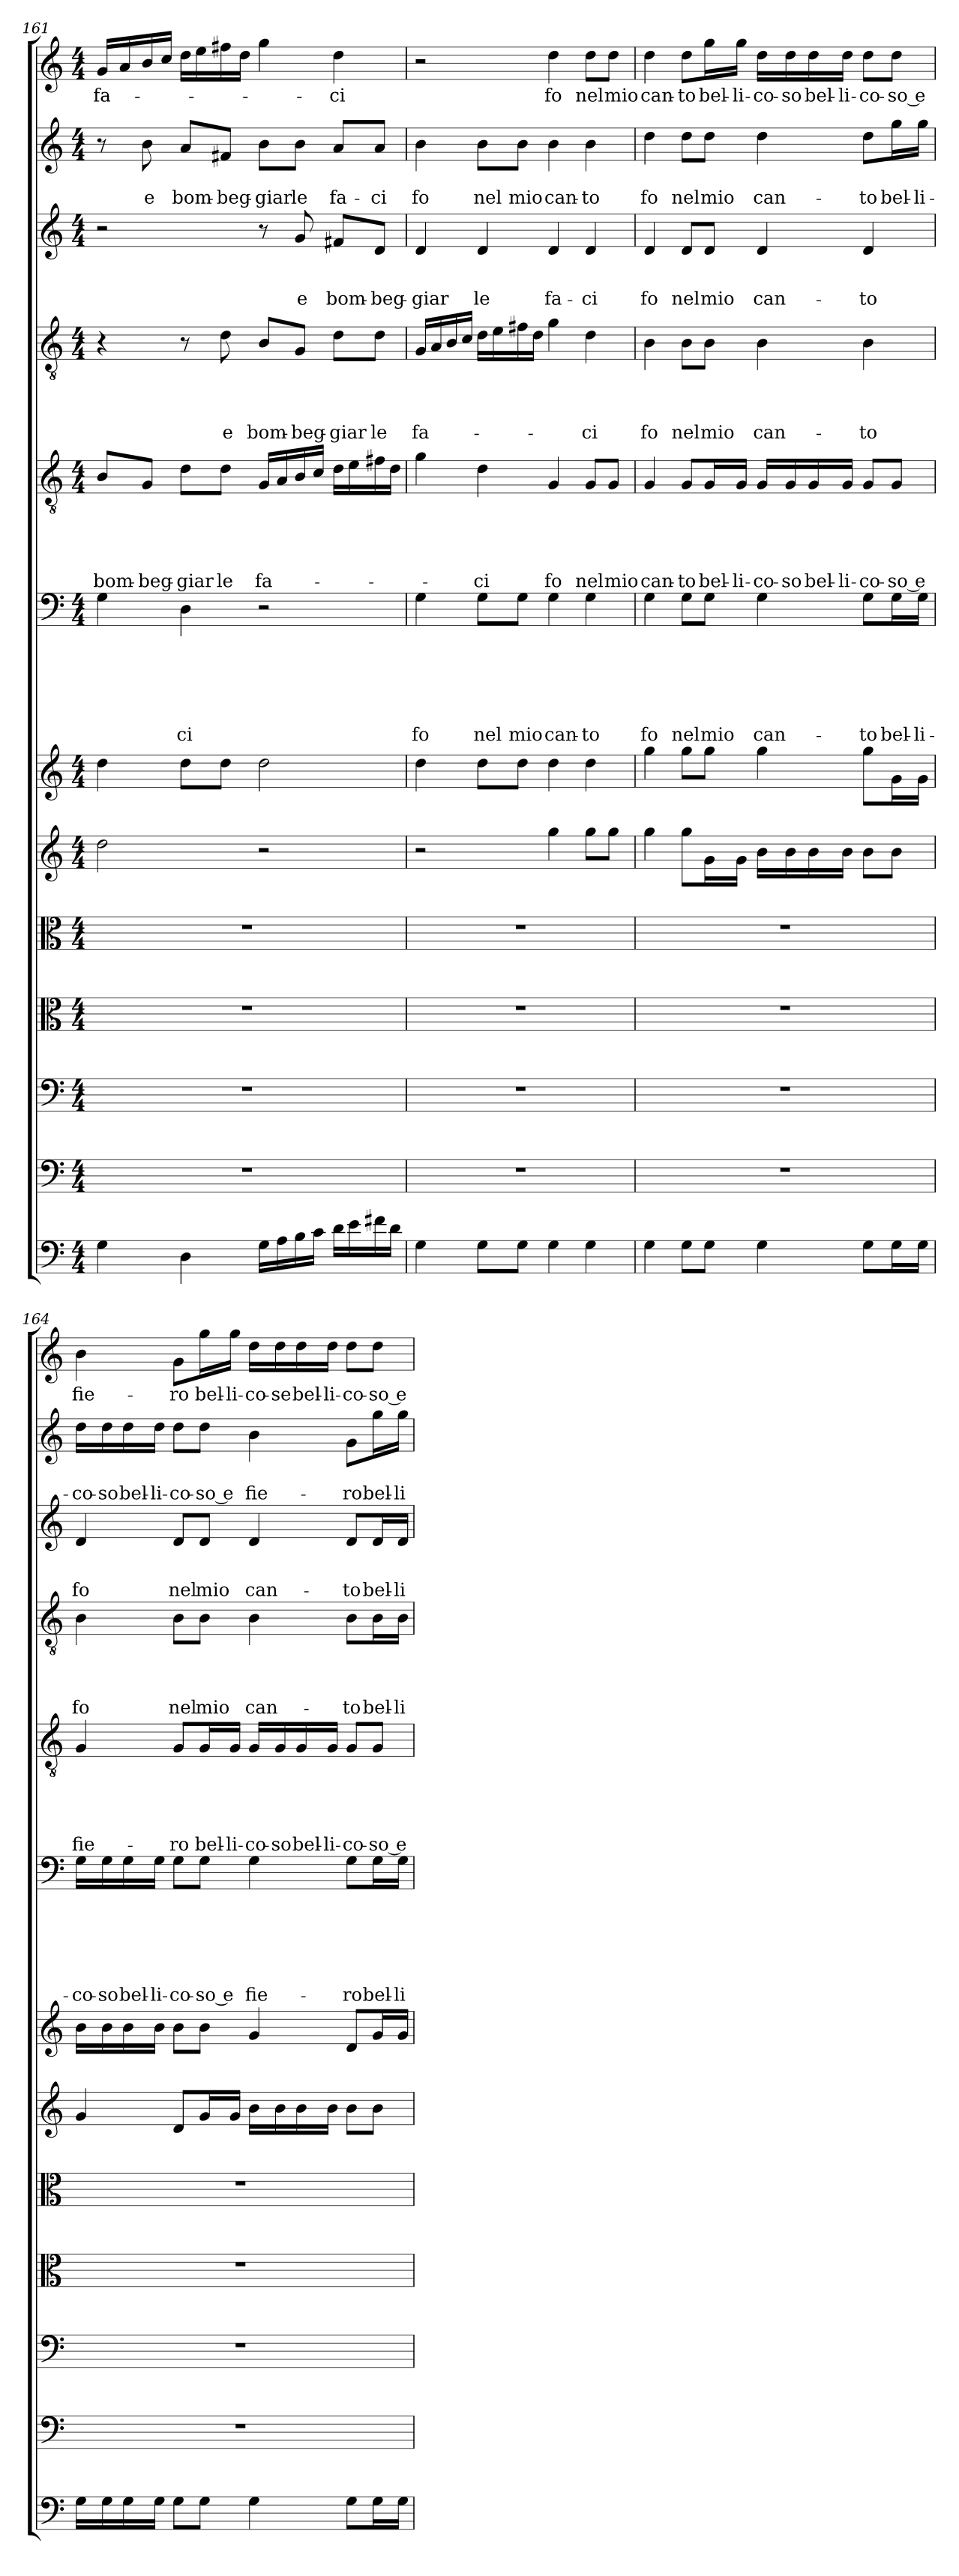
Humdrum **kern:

**kern	**kern	**kern	**kern	**kern	**kern	**kern	**kern	**text	**text	**text	**text	**text	**text	**kern	**text	**text	**text	**text	**text	**kern	**text	**text	**text	**text	**kern	**text	**text	**text	**kern	**text	**text	**kern	**text
*part13	*part12	*part11	*part10	*part9	*part8	*part7	*part6	*part6	*part6	*part6	*part6	*part6	*part6	*part5	*part5	*part5	*part5	*part5	*part5	*part4	*part4	*part4	*part4	*part4	*part3	*part3	*part3	*part3	*part2	*part2	*part2	*part1	*part1
*staff13	*staff12	*staff11	*staff10	*staff9	*staff8	*staff7	*staff6	*staff6	*staff6	*staff6	*staff6	*staff6	*staff6	*staff5	*staff5	*staff5	*staff5	*staff5	*staff5	*staff4	*staff4	*staff4	*staff4	*staff4	*staff3	*staff3	*staff3	*staff3	*staff2	*staff2	*staff2	*staff1	*staff1
!!LO:PB:g=z
*clefF4	*clefF4	*clefF4	*clefC3	*clefC3	*clefG2	*clefG2	*clefF4	*	*	*	*	*	*	*clefGv2	*	*	*	*	*	*clefGv2	*	*	*	*	*clefG2	*	*	*	*clefG2	*	*	*clefG2	*
*k[]	*k[]	*k[]	*k[]	*k[]	*k[]	*k[]	*k[]	*	*	*	*	*	*	*k[]	*	*	*	*	*	*k[]	*	*	*	*	*k[]	*	*	*	*k[]	*	*	*k[]	*
*C:	*C:	*C:	*C:	*C:	*C:	*C:	*C:	*	*	*	*	*	*	*C:	*	*	*	*	*	*C:	*	*	*	*	*C:	*	*	*	*C:	*	*	*C:	*
*M4/4	*M4/4	*M4/4	*M4/4	*M4/4	*M4/4	*M4/4	*M4/4	*	*	*	*	*	*	*M4/4	*	*	*	*	*	*M4/4	*	*	*	*	*M4/4	*	*	*	*M4/4	*	*	*M4/4	*
=161	=161	=161	=161	=161	=161	=161	=161	=161	=161	=161	=161	=161	=161	=161	=161	=161	=161	=161	=161	=161	=161	=161	=161	=161	=161	=161	=161	=161	=161	=161	=161	=161	=161
!	!	!	!	!	!	!	!	!	!	!	!	!	!	!	!	!	!	!	!LO:LY:b	!	!	!	!	!	!	!	!	!	!	!	!	!	!LO:LY:b
4G\	1r	1r	1r	1r	2dd\	4dd\	4G\	.	.	.	.	.	.	8B/L	.	.	.	.	bom-	4r	.	.	.	.	2r	.	.	.	8r	.	.	16g/LL	fa-
.	.	.	.	.	.	.	.	.	.	.	.	.	.	.	.	.	.	.	.	.	.	.	.	.	.	.	.	.	.	.	.	16a/	.
!	!	!	!	!	!	!	!	!	!	!	!	!	!	!	!	!	!	!	!LO:LY:b	!	!	!	!	!	!	!	!	!	!	!	!LO:LY:b	!	!
.	.	.	.	.	.	.	.	.	.	.	.	.	.	8G/J	.	.	.	.	-beg-	.	.	.	.	.	.	.	.	.	8b\	.	e	16b/	.
.	.	.	.	.	.	.	.	.	.	.	.	.	.	.	.	.	.	.	.	.	.	.	.	.	.	.	.	.	.	.	.	16cc/JJ	.
!	!	!	!	!	!	!	!	!	!	!	!	!	!LO:LY:b	!	!	!	!	!	!LO:LY:b	!	!	!	!	!	!	!	!	!	!	!	!LO:LY:b	!	!
4D\	.	.	.	.	.	8dd\L	4D\	.	.	.	.	.	-ci	8d\L	.	.	.	.	-giar	8r	.	.	.	.	.	.	.	.	8a/L	.	bom-	16dd\LL	.
.	.	.	.	.	.	.	.	.	.	.	.	.	.	.	.	.	.	.	.	.	.	.	.	.	.	.	.	.	.	.	.	16ee\	.
!	!	!	!	!	!	!	!	!	!	!	!	!	!	!	!	!	!	!	!LO:LY:b	!	!	!	!	!LO:LY:b	!	!	!	!	!	!	!LO:LY:b	!	!
.	.	.	.	.	.	8dd\J	.	.	.	.	.	.	.	8d\J	.	.	.	.	le	8d\	.	.	.	e	.	.	.	.	8f#X/J	.	-beg-	16ff#X\	.
.	.	.	.	.	.	.	.	.	.	.	.	.	.	.	.	.	.	.	.	.	.	.	.	.	.	.	.	.	.	.	.	16dd\JJ	.
!	!	!	!	!	!	!	!	!	!	!	!	!	!	!	!	!	!	!	!LO:LY:b	!	!	!	!	!LO:LY:b	!	!	!	!	!	!	!LO:LY:b	!	!
16G\LL	.	.	.	.	2r	2dd\	2r	.	.	.	.	.	.	16G/LL	.	.	.	.	fa-	8B/L	.	.	.	bom-	8r	.	.	.	8b\L	.	-giar	4gg\	.
16A\	.	.	.	.	.	.	.	.	.	.	.	.	.	16A/	.	.	.	.	.	.	.	.	.	.	.	.	.	.	.	.	.	.	.
!	!	!	!	!	!	!	!	!	!	!	!	!	!	!	!	!	!	!	!	!	!	!	!	!LO:LY:b	!	!	!	!LO:LY:b	!	!	!LO:LY:b	!	!
16B\	.	.	.	.	.	.	.	.	.	.	.	.	.	16B/	.	.	.	.	.	8G/J	.	.	.	-beg-	8g/	.	.	e	8b\J	.	le	.	.
16c\JJ	.	.	.	.	.	.	.	.	.	.	.	.	.	16c/JJ	.	.	.	.	.	.	.	.	.	.	.	.	.	.	.	.	.	.	.
!	!	!	!	!	!	!	!	!	!	!	!	!	!	!	!	!	!	!	!	!	!	!	!	!LO:LY:b	!	!	!	!LO:LY:b	!	!	!LO:LY:b	!	!LO:LY:b
16d\LL	.	.	.	.	.	.	.	.	.	.	.	.	.	16d\LL	.	.	.	.	.	8d\L	.	.	.	-giar	8f#X/L	.	.	bom-	8a/L	.	fa-	4dd\	-ci
16e\	.	.	.	.	.	.	.	.	.	.	.	.	.	16e\	.	.	.	.	.	.	.	.	.	.	.	.	.	.	.	.	.	.	.
!	!	!	!	!	!	!	!	!	!	!	!	!	!	!	!	!	!	!	!	!	!	!	!	!LO:LY:b	!	!	!	!LO:LY:b	!	!	!LO:LY:b	!	!
16f#X\	.	.	.	.	.	.	.	.	.	.	.	.	.	16f#X\	.	.	.	.	.	8d\J	.	.	.	le	8d/J	.	.	-beg-	8a/J	.	-ci	.	.
16d\JJ	.	.	.	.	.	.	.	.	.	.	.	.	.	16d\JJ	.	.	.	.	.	.	.	.	.	.	.	.	.	.	.	.	.	.	.
=162	=162	=162	=162	=162	=162	=162	=162	=162	=162	=162	=162	=162	=162	=162	=162	=162	=162	=162	=162	=162	=162	=162	=162	=162	=162	=162	=162	=162	=162	=162	=162	=162	=162
!	!	!	!	!	!	!	!	!	!	!	!	!	!LO:LY:b	!	!	!	!	!	!	!	!	!	!	!LO:LY:b	!	!	!	!LO:LY:b	!	!	!LO:LY:b	!	!
4G\	1r	1r	1r	1r	2r	4dd\	4G\	.	.	.	.	.	fo	4g\	.	.	.	.	.	16G/LL	.	.	.	fa-	4d/	.	.	-giar	4b\	.	fo	2r	.
.	.	.	.	.	.	.	.	.	.	.	.	.	.	.	.	.	.	.	.	16A/	.	.	.	.	.	.	.	.	.	.	.	.	.
.	.	.	.	.	.	.	.	.	.	.	.	.	.	.	.	.	.	.	.	16B/	.	.	.	.	.	.	.	.	.	.	.	.	.
.	.	.	.	.	.	.	.	.	.	.	.	.	.	.	.	.	.	.	.	16c/JJ	.	.	.	.	.	.	.	.	.	.	.	.	.
!	!	!	!	!	!	!	!	!	!	!	!	!	!LO:LY:b	!	!	!	!	!	!LO:LY:b	!	!	!	!	!	!	!	!	!LO:LY:b	!	!	!LO:LY:b	!	!
8G\L	.	.	.	.	.	8dd\L	8G\L	.	.	.	.	.	nel	4d\	.	.	.	.	-ci	16d\LL	.	.	.	.	4d/	.	.	le	8b\L	.	nel	.	.
.	.	.	.	.	.	.	.	.	.	.	.	.	.	.	.	.	.	.	.	16e\	.	.	.	.	.	.	.	.	.	.	.	.	.
!	!	!	!	!	!	!	!	!	!	!	!	!	!LO:LY:b	!	!	!	!	!	!	!	!	!	!	!	!	!	!	!	!	!	!LO:LY:b	!	!
8G\J	.	.	.	.	.	8dd\J	8G\J	.	.	.	.	.	mio	.	.	.	.	.	.	16f#X\	.	.	.	.	.	.	.	.	8b\J	.	mio	.	.
.	.	.	.	.	.	.	.	.	.	.	.	.	.	.	.	.	.	.	.	16d\JJ	.	.	.	.	.	.	.	.	.	.	.	.	.
!	!	!	!	!	!	!	!	!	!	!	!	!	!LO:LY:b	!	!	!	!	!	!LO:LY:b	!	!	!	!	!	!	!	!	!LO:LY:b	!	!	!LO:LY:b	!	!LO:LY:b
4G\	.	.	.	.	4gg\	4dd\	4G\	.	.	.	.	.	can-	4G/	.	.	.	.	fo	4g\	.	.	.	.	4d/	.	.	fa-	4b\	.	can-	4dd\	fo
!	!	!	!	!	!	!	!	!	!	!	!	!	!LO:LY:b	!	!	!	!	!	!LO:LY:b	!	!	!	!	!LO:LY:b	!	!	!	!LO:LY:b	!	!	!LO:LY:b	!	!LO:LY:b
4G\	.	.	.	.	8gg\L	4dd\	4G\	.	.	.	.	.	-to	8G/L	.	.	.	.	nel	4d\	.	.	.	-ci	4d/	.	.	-ci	4b\	.	-to	8dd\L	nel
!	!	!	!	!	!	!	!	!	!	!	!	!	!	!	!	!	!	!	!LO:LY:b	!	!	!	!	!	!	!	!	!	!	!	!	!	!LO:LY:b
.	.	.	.	.	8gg\J	.	.	.	.	.	.	.	.	8G/J	.	.	.	.	mio	.	.	.	.	.	.	.	.	.	.	.	.	8dd\J	mio
!!LO:PB:g=z
=163	=163	=163	=163	=163	=163	=163	=163	=163	=163	=163	=163	=163	=163	=163	=163	=163	=163	=163	=163	=163	=163	=163	=163	=163	=163	=163	=163	=163	=163	=163	=163	=163	=163
!	!	!	!	!	!	!	!	!	!	!	!	!	!LO:LY:b	!	!	!	!	!	!LO:LY:b	!	!	!	!	!LO:LY:b	!	!	!	!LO:LY:b	!	!	!LO:LY:b	!	!LO:LY:b
4G\	1r	1r	1r	1r	4gg\	4gg\	4G\	.	.	.	.	.	fo	4G/	.	.	.	.	can-	4B\	.	.	.	fo	4d/	.	.	fo	4dd\	.	fo	4dd\	can-
!	!	!	!	!	!	!	!	!	!	!	!	!	!LO:LY:b	!	!	!	!	!	!LO:LY:b	!	!	!	!	!LO:LY:b	!	!	!	!LO:LY:b	!	!	!LO:LY:b	!	!LO:LY:b
8G\L	.	.	.	.	8gg\L	8gg\L	8G\L	.	.	.	.	.	nel	8G/L	.	.	.	.	-to	8B\L	.	.	.	nel	8d/L	.	.	nel	8dd\L	.	nel	8dd\L	-to
!	!	!	!	!	!	!	!	!	!	!	!	!	!LO:LY:b	!	!	!	!	!	!LO:LY:b	!	!	!	!	!LO:LY:b	!	!	!	!LO:LY:b	!	!	!LO:LY:b	!	!LO:LY:b
8G\J	.	.	.	.	16g\L	8gg\J	8G\J	.	.	.	.	.	mio	16G/L	.	.	.	.	bel-	8B\J	.	.	.	mio	8d/J	.	.	mio	8dd\J	.	mio	16gg\L	bel-
!	!	!	!	!	!	!	!	!	!	!	!	!	!	!	!	!	!	!	!LO:LY:b	!	!	!	!	!	!	!	!	!	!	!	!	!	!LO:LY:b
.	.	.	.	.	16g\JJ	.	.	.	.	.	.	.	.	16G/JJ	.	.	.	.	-li-	.	.	.	.	.	.	.	.	.	.	.	.	16gg\JJ	-li-
!	!	!	!	!	!	!	!	!	!	!	!	!	!LO:LY:b	!	!	!	!	!	!LO:LY:b	!	!	!	!	!LO:LY:b	!	!	!	!LO:LY:b	!	!	!LO:LY:b	!	!LO:LY:b
4G\	.	.	.	.	16b\LL	4gg\	4G\	.	.	.	.	.	can-	16G/LL	.	.	.	.	-co-	4B\	.	.	.	can-	4d/	.	.	can-	4dd\	.	can-	16dd\LL	-co-
!	!	!	!	!	!	!	!	!	!	!	!	!	!	!	!	!	!	!	!LO:LY:b	!	!	!	!	!	!	!	!	!	!	!	!	!	!LO:LY:b
.	.	.	.	.	16b\	.	.	.	.	.	.	.	.	16G/	.	.	.	.	-so	.	.	.	.	.	.	.	.	.	.	.	.	16dd\	-so
!	!	!	!	!	!	!	!	!	!	!	!	!	!	!	!	!	!	!	!LO:LY:b	!	!	!	!	!	!	!	!	!	!	!	!	!	!LO:LY:b
.	.	.	.	.	16b\	.	.	.	.	.	.	.	.	16G/	.	.	.	.	bel-	.	.	.	.	.	.	.	.	.	.	.	.	16dd\	bel-
!	!	!	!	!	!	!	!	!	!	!	!	!	!	!	!	!	!	!	!LO:LY:b	!	!	!	!	!	!	!	!	!	!	!	!	!	!LO:LY:b
.	.	.	.	.	16b\JJ	.	.	.	.	.	.	.	.	16G/JJ	.	.	.	.	-li-	.	.	.	.	.	.	.	.	.	.	.	.	16dd\JJ	-li-
!	!	!	!	!	!	!	!	!	!	!	!	!	!LO:LY:b	!	!	!	!	!	!LO:LY:b	!	!	!	!	!LO:LY:b	!	!	!	!LO:LY:b	!	!	!LO:LY:b	!	!LO:LY:b
8G\L	.	.	.	.	8b\L	8gg\L	8G\L	.	.	.	.	.	-to	8G/L	.	.	.	.	-co-	4B\	.	.	.	-to	4d/	.	.	-to	8dd\L	.	-to	8dd\L	-co-
!	!	!	!	!	!	!	!	!	!	!	!	!	!LO:LY:b	!	!	!	!	!	!LO:LY:b	!	!	!	!	!	!	!	!	!	!	!	!LO:LY:b	!	!LO:LY:b
16G\L	.	.	.	.	8b\J	16g\L	16G\L	.	.	.	.	.	bel-	8G/J	.	.	.	.	-so e	.	.	.	.	.	.	.	.	.	16gg\L	.	bel-	8dd\J	-so e
!	!	!	!	!	!	!	!	!	!	!	!	!	!LO:LY:b	!	!	!	!	!	!	!	!	!	!	!	!	!	!	!	!	!	!LO:LY:b	!	!
16G\JJ	.	.	.	.	.	16g\JJ	16G\JJ	.	.	.	.	.	-li-	.	.	.	.	.	.	.	.	.	.	.	.	.	.	.	16gg\JJ	.	-li-	.	.
=164	=164	=164	=164	=164	=164	=164	=164	=164	=164	=164	=164	=164	=164	=164	=164	=164	=164	=164	=164	=164	=164	=164	=164	=164	=164	=164	=164	=164	=164	=164	=164	=164	=164
!	!	!	!	!	!	!	!	!	!	!	!	!	!LO:LY:b	!	!	!	!	!	!LO:LY:b	!	!	!	!	!LO:LY:b	!	!	!	!LO:LY:b	!	!	!LO:LY:b	!	!LO:LY:b
16G\LL	1r	1r	1r	1r	4g/	16b\LL	16G\LL	.	.	.	.	.	-co-	4G/	.	.	.	.	fie-	4B\	.	.	.	fo	4d/	.	.	fo	16dd\LL	.	-co-	4b\	fie-
!	!	!	!	!	!	!	!	!	!	!	!	!	!LO:LY:b	!	!	!	!	!	!	!	!	!	!	!	!	!	!	!	!	!	!LO:LY:b	!	!
16G\	.	.	.	.	.	16b\	16G\	.	.	.	.	.	-so	.	.	.	.	.	.	.	.	.	.	.	.	.	.	.	16dd\	.	-so	.	.
!	!	!	!	!	!	!	!	!	!	!	!	!	!LO:LY:b	!	!	!	!	!	!	!	!	!	!	!	!	!	!	!	!	!	!LO:LY:b	!	!
16G\	.	.	.	.	.	16b\	16G\	.	.	.	.	.	bel-	.	.	.	.	.	.	.	.	.	.	.	.	.	.	.	16dd\	.	bel-	.	.
!	!	!	!	!	!	!	!	!	!	!	!	!	!LO:LY:b	!	!	!	!	!	!	!	!	!	!	!	!	!	!	!	!	!	!LO:LY:b	!	!
16G\JJ	.	.	.	.	.	16b\JJ	16G\JJ	.	.	.	.	.	-li-	.	.	.	.	.	.	.	.	.	.	.	.	.	.	.	16dd\JJ	.	-li-	.	.
!	!	!	!	!	!	!	!	!	!	!	!	!	!LO:LY:b	!	!	!	!	!	!LO:LY:b	!	!	!	!	!LO:LY:b	!	!	!	!LO:LY:b	!	!	!LO:LY:b	!	!LO:LY:b
8G\L	.	.	.	.	8d/L	8b\L	8G\L	.	.	.	.	.	-co-	8G/L	.	.	.	.	-ro	8B\L	.	.	.	nel	8d/L	.	.	nel	8dd\L	.	-co-	8g\L	-ro
!	!	!	!	!	!	!	!	!	!	!	!	!	!LO:LY:b	!	!	!	!	!	!LO:LY:b	!	!	!	!	!LO:LY:b	!	!	!	!LO:LY:b	!	!	!LO:LY:b	!	!LO:LY:b
8G\J	.	.	.	.	16g/L	8b\J	8G\J	.	.	.	.	.	-so e	16G/L	.	.	.	.	bel-	8B\J	.	.	.	mio	8d/J	.	.	mio	8dd\J	.	-so e	16gg\L	bel-
!	!	!	!	!	!	!	!	!	!	!	!	!	!	!	!	!	!	!	!LO:LY:b	!	!	!	!	!	!	!	!	!	!	!	!	!	!LO:LY:b
.	.	.	.	.	16g/JJ	.	.	.	.	.	.	.	.	16G/JJ	.	.	.	.	-li-	.	.	.	.	.	.	.	.	.	.	.	.	16gg\JJ	-li-
!	!	!	!	!	!	!	!	!	!	!	!	!	!LO:LY:b	!	!	!	!	!	!LO:LY:b	!	!	!	!	!LO:LY:b	!	!	!	!LO:LY:b	!	!	!LO:LY:b	!	!LO:LY:b
4G\	.	.	.	.	16b\LL	4g/	4G\	.	.	.	.	.	fie-	16G/LL	.	.	.	.	-co-	4B\	.	.	.	can-	4d/	.	.	can-	4b\	.	fie-	16dd\LL	-co-
!	!	!	!	!	!	!	!	!	!	!	!	!	!	!	!	!	!	!	!LO:LY:b	!	!	!	!	!	!	!	!	!	!	!	!	!	!LO:LY:b
.	.	.	.	.	16b\	.	.	.	.	.	.	.	.	16G/	.	.	.	.	-so	.	.	.	.	.	.	.	.	.	.	.	.	16dd\	-se
!	!	!	!	!	!	!	!	!	!	!	!	!	!	!	!	!	!	!	!LO:LY:b	!	!	!	!	!	!	!	!	!	!	!	!	!	!LO:LY:b
.	.	.	.	.	16b\	.	.	.	.	.	.	.	.	16G/	.	.	.	.	bel-	.	.	.	.	.	.	.	.	.	.	.	.	16dd\	bel-
!	!	!	!	!	!	!	!	!	!	!	!	!	!	!	!	!	!	!	!LO:LY:b	!	!	!	!	!	!	!	!	!	!	!	!	!	!LO:LY:b
.	.	.	.	.	16b\JJ	.	.	.	.	.	.	.	.	16G/JJ	.	.	.	.	-li-	.	.	.	.	.	.	.	.	.	.	.	.	16dd\JJ	-li-
!	!	!	!	!	!	!	!	!	!	!	!	!	!LO:LY:b	!	!	!	!	!	!LO:LY:b	!	!	!	!	!LO:LY:b	!	!	!	!LO:LY:b	!	!	!LO:LY:b	!	!LO:LY:b
8G\L	.	.	.	.	8b\L	8d/L	8G\L	.	.	.	.	.	-ro	8G/L	.	.	.	.	-co-	8B\L	.	.	.	-to	8d/L	.	.	-to	8g\L	.	-ro	8dd\L	-co-
!	!	!	!	!	!	!	!	!	!	!	!	!	!LO:LY:b	!	!	!	!	!	!LO:LY:b	!	!	!	!	!LO:LY:b	!	!	!	!LO:LY:b	!	!	!LO:LY:b	!	!LO:LY:b
16G\L	.	.	.	.	8b\J	16g/L	16G\L	.	.	.	.	.	bel-	8G/J	.	.	.	.	-so e	16B\L	.	.	.	bel-	16d/L	.	.	bel-	16gg\L	.	bel-	8dd\J	-so e
!	!	!	!	!	!	!	!	!	!	!	!	!	!LO:LY:b	!	!	!	!	!	!	!	!	!	!	!LO:LY:b	!	!	!	!LO:LY:b	!	!	!LO:LY:b	!	!
16G\JJ	.	.	.	.	.	16g/JJ	16G\JJ	.	.	.	.	.	-li-	.	.	.	.	.	.	16B\JJ	.	.	.	-li-	16d/JJ	.	.	-li-	16gg\JJ	.	-li-	.	.
=	=	=	=	=	=	=	=	=	=	=	=	=	=	=	=	=	=	=	=	=	=	=	=	=	=	=	=	=	=	=	=	=	=
*-	*-	*-	*-	*-	*-	*-	*-	*-	*-	*-	*-	*-	*-	*-	*-	*-	*-	*-	*-	*-	*-	*-	*-	*-	*-	*-	*-	*-	*-	*-	*-	*-	*-
